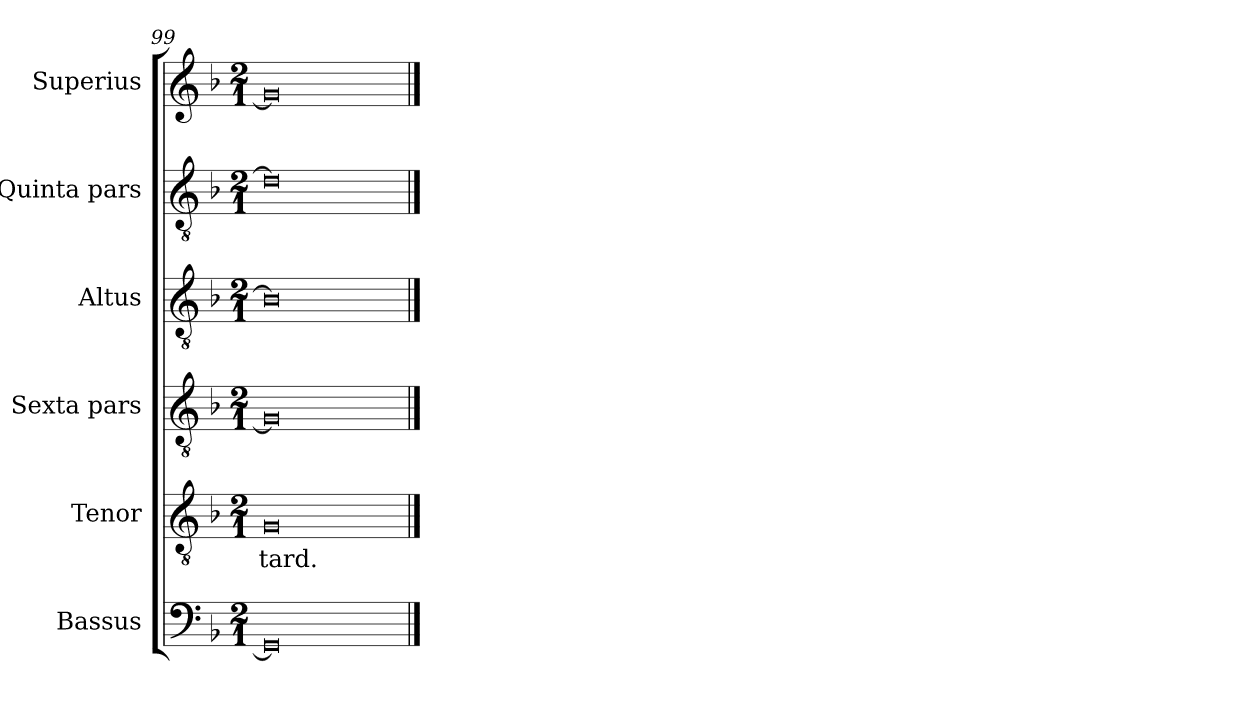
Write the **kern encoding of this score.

**kern	**kern	**text	**kern	**kern	**kern	**kern
*part6	*part5	*part5	*part4	*part3	*part2	*part1
*staff6	*staff5	*staff5	*staff4	*staff3	*staff2	*staff1
*I"Bassus	*I"Tenor	*	*I"Sexta pars	*I"Altus	*I"Quinta pars	*I"Superius
*I'B	*I'T	*	*I'Sx	*	*I'Q	*I'S
*clefF4	*clefGv2	*	*clefGv2	*clefGv2	*clefGv2	*clefG2
*k[b-]	*k[b-]	*	*k[b-]	*k[b-]	*k[b-]	*k[b-]
*M2/1	*M2/1	*	*M2/1	*M2/1	*M2/1	*M2/1
=99	=99	=99	=99	=99	=99	=99
0GG]	0G	tard.	0G]	0B-]	0d]	0g]
==	==	==	==	==	==	==
*-	*-	*-	*-	*-	*-	*-
